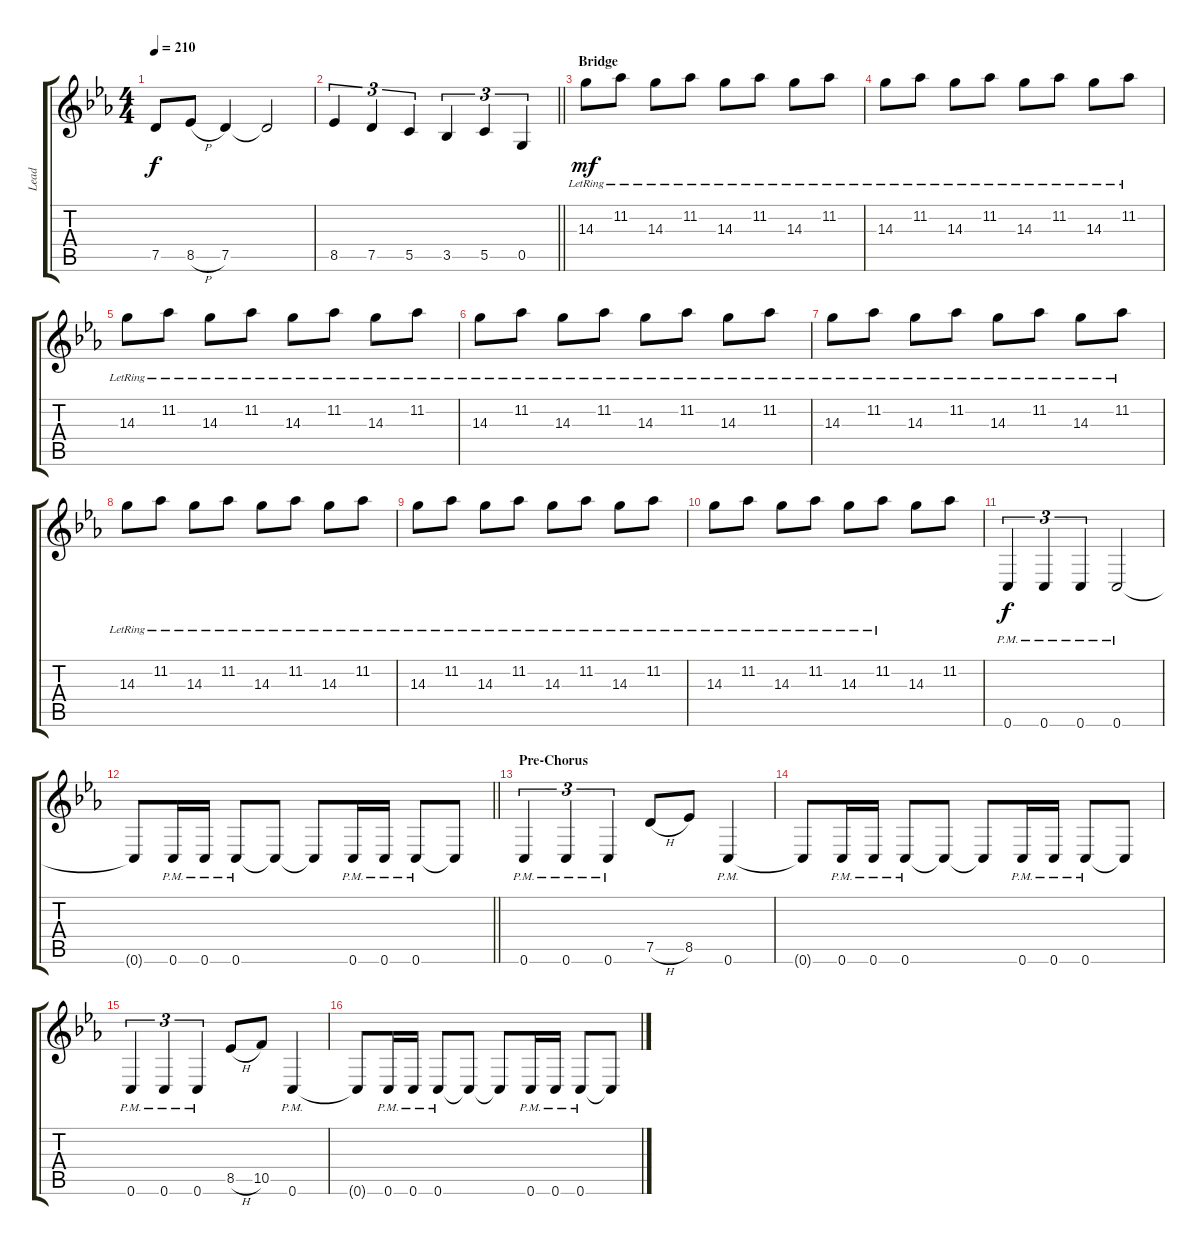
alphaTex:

\track ("Lead" "Lead") {instrument overdrivenguitar}
\staff {score tabs}
\tuning (D4 A3 F3 C3 G2 C2) {hide}
\ts (4 4)
\tempo 210
\clef g2
\ks cminor
7.5{t}.8{dy f} 8.5{h}.8 7.5.4 7.5{t}.2 |
\barLineRight lightlight
8.5.4{tu (3 2)} 7.5.4{tu (3 2)} 5.5.4{tu (3 2)} 3.5.4{tu (3 2)} 5.5.4{tu (3 2)} 0.5.4{tu (3 2)} |
\section ("" "Bridge")
14.3{lr}.8{dy mf} 11.2{lr}.8 14.3{lr}.8 11.2{lr}.8 14.3{lr}.8 11.2{lr}.8 14.3{lr}.8 11.2{lr}.8 |
14.3{lr}.8 11.2{lr}.8 14.3{lr}.8 11.2{lr}.8 14.3{lr}.8 11.2{lr}.8 14.3{lr}.8 11.2{lr}.8 |
14.3{lr}.8 11.2{lr}.8 14.3{lr}.8 11.2{lr}.8 14.3{lr}.8 11.2{lr}.8 14.3{lr}.8 11.2{lr}.8 |
14.3{lr}.8 11.2{lr}.8 14.3{lr}.8 11.2{lr}.8 14.3{lr}.8 11.2{lr}.8 14.3{lr}.8 11.2{lr}.8 |
14.3{lr}.8 11.2{lr}.8 14.3{lr}.8 11.2{lr}.8 14.3{lr}.8 11.2{lr}.8 14.3{lr}.8 11.2{lr}.8 |
14.3{lr}.8 11.2{lr}.8 14.3{lr}.8 11.2{lr}.8 14.3{lr}.8 11.2{lr}.8 14.3{lr}.8 11.2{lr}.8 |
14.3{lr}.8 11.2{lr}.8 14.3{lr}.8 11.2{lr}.8 14.3{lr}.8 11.2{lr}.8 14.3{lr}.8 11.2{lr}.8 |
14.3{lr}.8 11.2{lr}.8 14.3{lr}.8 11.2{lr}.8 14.3{lr}.8 11.2{lr}.8 14.3.8 11.2.8 |
0.6{pm}.4{tu (3 2) dy f} 0.6{pm}.4{tu (3 2)} 0.6{pm}.4{tu (3 2)} 0.6{pm}.2 |
\barLineRight lightlight
0.6{t}.8 0.6{pm}.16 0.6{pm}.16 0.6{pm}.8 0.6{t}.8 0.6{t}.8 0.6{pm}.16 0.6{pm}.16 0.6{pm}.8 0.6{t}.8 |
\section ("" "Pre-Chorus")
0.6{pm}.4{tu (3 2)} 0.6{pm}.4{tu (3 2)} 0.6{pm}.4{tu (3 2)} 7.5{h}.8 8.5.8 0.6{pm}.4 |
0.6{t}.8 0.6{pm}.16 0.6{pm}.16 0.6{pm}.8 0.6{t}.8 0.6{t}.8 0.6{pm}.16 0.6{pm}.16 0.6{pm}.8 0.6{t}.8 |
0.6{pm}.4{tu (3 2)} 0.6{pm}.4{tu (3 2)} 0.6{pm}.4{tu (3 2)} 8.5{h}.8 10.5.8 0.6{pm}.4 |
0.6{t}.8 0.6{pm}.16 0.6{pm}.16 0.6{pm}.8 0.6{t}.8 0.6{t}.8 0.6{pm}.16 0.6{pm}.16 0.6{pm}.8 0.6{t}.8
